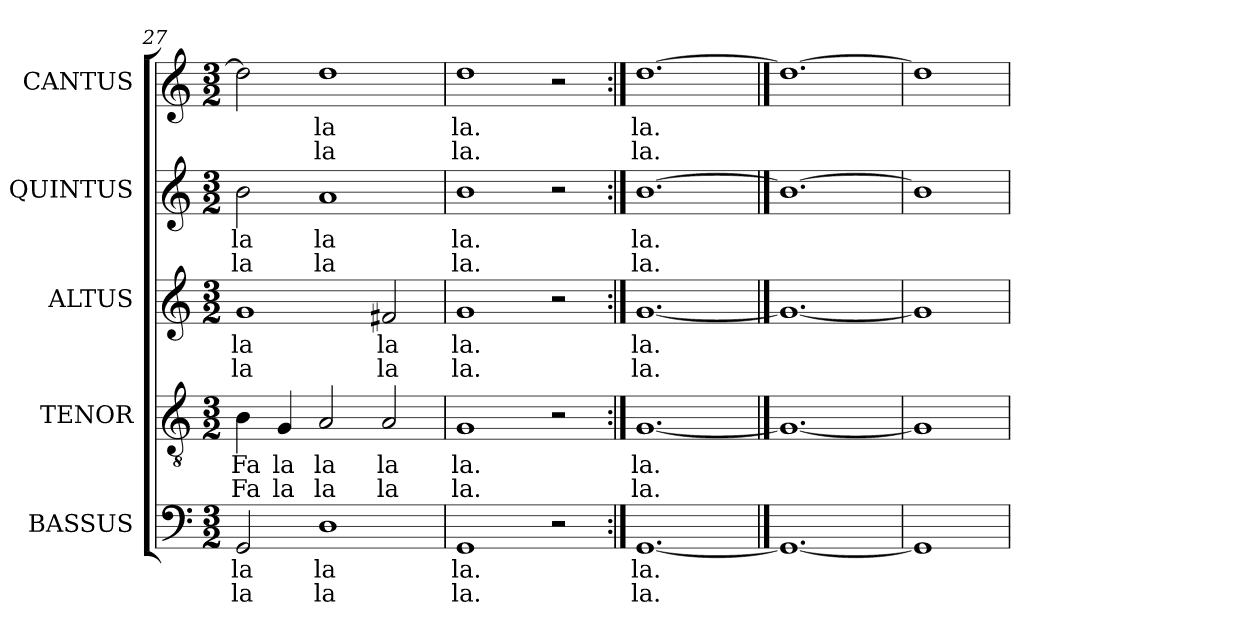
**kern	**text	**text	**kern	**text	**text	**kern	**text	**text	**kern	**text	**text	**kern	**text	**text
*part5	*part5	*part5	*part4	*part4	*part4	*part3	*part3	*part3	*part2	*part2	*part2	*part1	*part1	*part1
*staff5	*staff5	*staff5	*staff4	*staff4	*staff4	*staff3	*staff3	*staff3	*staff2	*staff2	*staff2	*staff1	*staff1	*staff1
*I"BASSUS	*	*	*I"TENOR	*	*	*I"ALTUS	*	*	*I"QUINTUS	*	*	*I"CANTUS	*	*
*I'B	*	*	*I'T	*	*	*I'A	*	*	*	*	*	*I'S	*	*
*clefF4	*	*	*clefGv2	*	*	*clefG2	*	*	*clefG2	*	*	*clefG2	*	*
*	*	*	*ITrd7c12	*	*	*	*	*	*	*	*	*	*	*
*k[]	*	*	*k[]	*	*	*k[]	*	*	*k[]	*	*	*k[]	*	*
*C:	*	*	*C:	*	*	*C:	*	*	*C:	*	*	*C:	*	*
*M3/2	*	*	*M3/2	*	*	*M3/2	*	*	*M3/2	*	*	*M3/2	*	*
=27	=27	=27	=27	=27	=27	=27	=27	=27	=27	=27	=27	=27	=27	=27
!	!LO:LY:b:color=#000000	!LO:LY:b:color=#000000	!	!	!	!	!	!	!	!	!	!	!	!
!	!	!	!	!LO:LY:b:color=#000000	!LO:LY:b:color=#000000	!	!	!	!	!	!	!	!	!
!	!	!	!	!	!	!	!LO:LY:b:color=#000000	!LO:LY:b:color=#000000	!	!	!	!	!	!
!	!	!	!	!	!	!	!	!	!	!LO:LY:b:color=#000000	!LO:LY:b:color=#000000	!	!	!
2GGi/	la	la	4BBi\	Fa	Fa	1gi	la	la	2bi\	la	la	2ddi\]	.	.
!	!	!	!	!LO:LY:b:color=#000000	!LO:LY:b:color=#000000	!	!	!	!	!	!	!	!	!
.	.	.	4GGi/	la	la	.	.	.	.	.	.	.	.	.
!	!LO:LY:b:color=#000000	!LO:LY:b:color=#000000	!	!	!	!	!	!	!	!	!	!	!	!
!	!	!	!	!LO:LY:b:color=#000000	!LO:LY:b:color=#000000	!	!	!	!	!	!	!	!	!
!	!	!	!	!	!	!	!	!	!	!LO:LY:b:color=#000000	!LO:LY:b:color=#000000	!	!	!
!	!	!	!	!	!	!	!	!	!	!	!	!	!LO:LY:b:color=#000000	!LO:LY:b:color=#000000
1Di	la	la	2AAi/	la	la	.	.	.	1ai	la	la	1ddi	la	la
!	!	!	!	!LO:LY:b:color=#000000	!LO:LY:b:color=#000000	!	!	!	!	!	!	!	!	!
!	!	!	!	!	!	!	!LO:LY:b:color=#000000	!LO:LY:b:color=#000000	!	!	!	!	!	!
.	.	.	2AAi/	la	la	2f#Xi/	la	la	.	.	.	.	.	.
=28	=28	=28	=28	=28	=28	=28	=28	=28	=28	=28	=28	=28	=28	=28
!	!LO:LY:b:color=#000000	!LO:LY:b:color=#000000	!	!	!	!	!	!	!	!	!	!	!	!
!	!	!	!	!LO:LY:b:color=#000000	!LO:LY:b:color=#000000	!	!	!	!	!	!	!	!	!
!	!	!	!	!	!	!	!LO:LY:b:color=#000000	!LO:LY:b:color=#000000	!	!	!	!	!	!
!	!	!	!	!	!	!	!	!	!	!LO:LY:b:color=#000000	!LO:LY:b:color=#000000	!	!	!
!	!	!	!	!	!	!	!	!	!	!	!	!	!LO:LY:b:color=#000000	!LO:LY:b:color=#000000
1GGi	la.	la.	1GGi	la.	la.	1gi	la.	la.	1bi	la.	la.	1ddi	la.	la.
2r	.	.	2r	.	.	2r	.	.	2r	.	.	2r	.	.
=29:|!	=29:|!	=29:|!	=29:|!	=29:|!	=29:|!	=29:|!	=29:|!	=29:|!	=29:|!	=29:|!	=29:|!	=29:|!	=29:|!	=29:|!
!	!LO:LY:b:color=#000000	!LO:LY:b:color=#000000	!	!	!	!	!	!	!	!	!	!	!	!
!	!	!	!	!LO:LY:b:color=#000000	!LO:LY:b:color=#000000	!	!	!	!	!	!	!	!	!
!	!	!	!	!	!	!	!LO:LY:b:color=#000000	!LO:LY:b:color=#000000	!	!	!	!	!	!
!	!	!	!	!	!	!	!	!	!	!LO:LY:b:color=#000000	!LO:LY:b:color=#000000	!	!	!
!	!	!	!	!	!	!	!	!	!	!	!	!	!LO:LY:b:color=#000000	!LO:LY:b:color=#000000
[1.GGi	la.	la.	[1.GGi	la.	la.	[1.gi	la.	la.	[1.bi	la.	la.	[1.ddi	la.	la.
==30	==30	==30	==30	==30	==30	==30	==30	==30	==30	==30	==30	==30	==30	==30
1.GGi_	.	.	1.GGi_	.	.	1.gi_	.	.	1.bi_	.	.	1.ddi_	.	.
=31	=31	=31	=31	=31	=31	=31	=31	=31	=31	=31	=31	=31	=31	=31
1GGi]	.	.	1GGi]	.	.	1gi]	.	.	1bi]	.	.	1ddi]	.	.
=	=	=	=	=	=	=	=	=	=	=	=	=	=	=
*-	*-	*-	*-	*-	*-	*-	*-	*-	*-	*-	*-	*-	*-	*-
